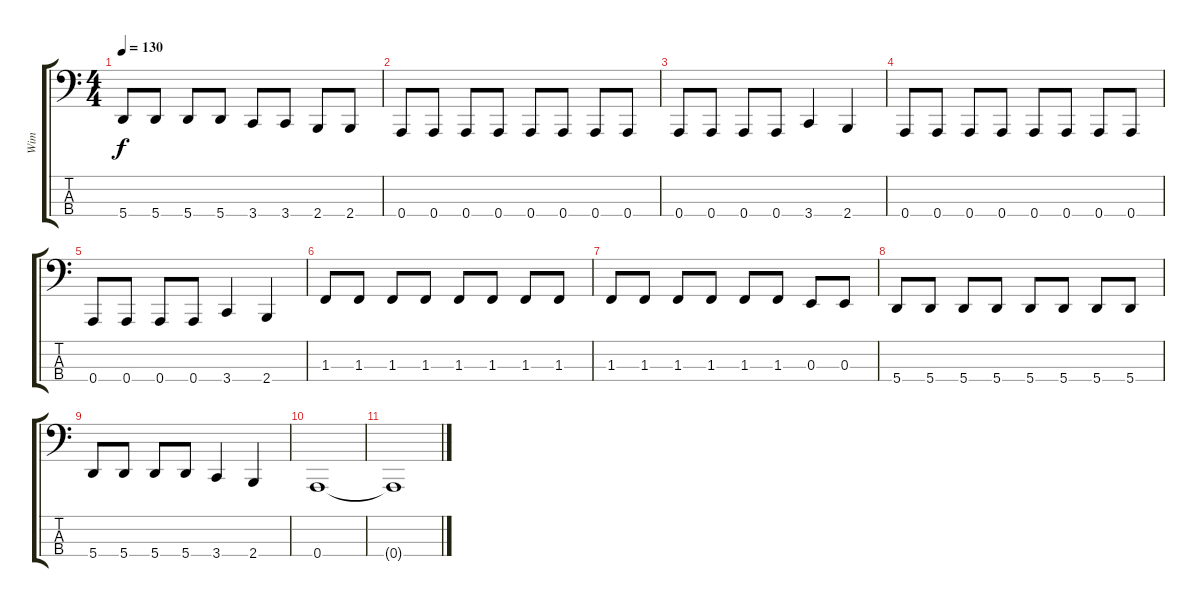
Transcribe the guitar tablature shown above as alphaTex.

\track ("Wim" "Wim") {instrument electricbasspick}
\staff {score tabs}
\tuning (D2 A1 E1 A0) {hide}
\ts (4 4)
\tempo 130
\clef f4
\ks c
5.4.8{dy f} 5.4.8 5.4.8 5.4.8 3.4.8 3.4.8 2.4.8 2.4.8 |
0.4.8 0.4.8 0.4.8 0.4.8 0.4.8 0.4.8 0.4.8 0.4.8 |
0.4.8 0.4.8 0.4.8 0.4.8 3.4.4 2.4.4 |
0.4.8 0.4.8 0.4.8 0.4.8 0.4.8 0.4.8 0.4.8 0.4.8 |
0.4.8 0.4.8 0.4.8 0.4.8 3.4.4 2.4.4 |
1.3.8 1.3.8 1.3.8 1.3.8 1.3.8 1.3.8 1.3.8 1.3.8 |
1.3.8 1.3.8 1.3.8 1.3.8 1.3.8 1.3.8 0.3.8 0.3.8 |
5.4.8 5.4.8 5.4.8 5.4.8 5.4.8 5.4.8 5.4.8 5.4.8 |
5.4.8 5.4.8 5.4.8 5.4.8 3.4.4 2.4.4 |
0.4.1 |
0.4{t}.1
